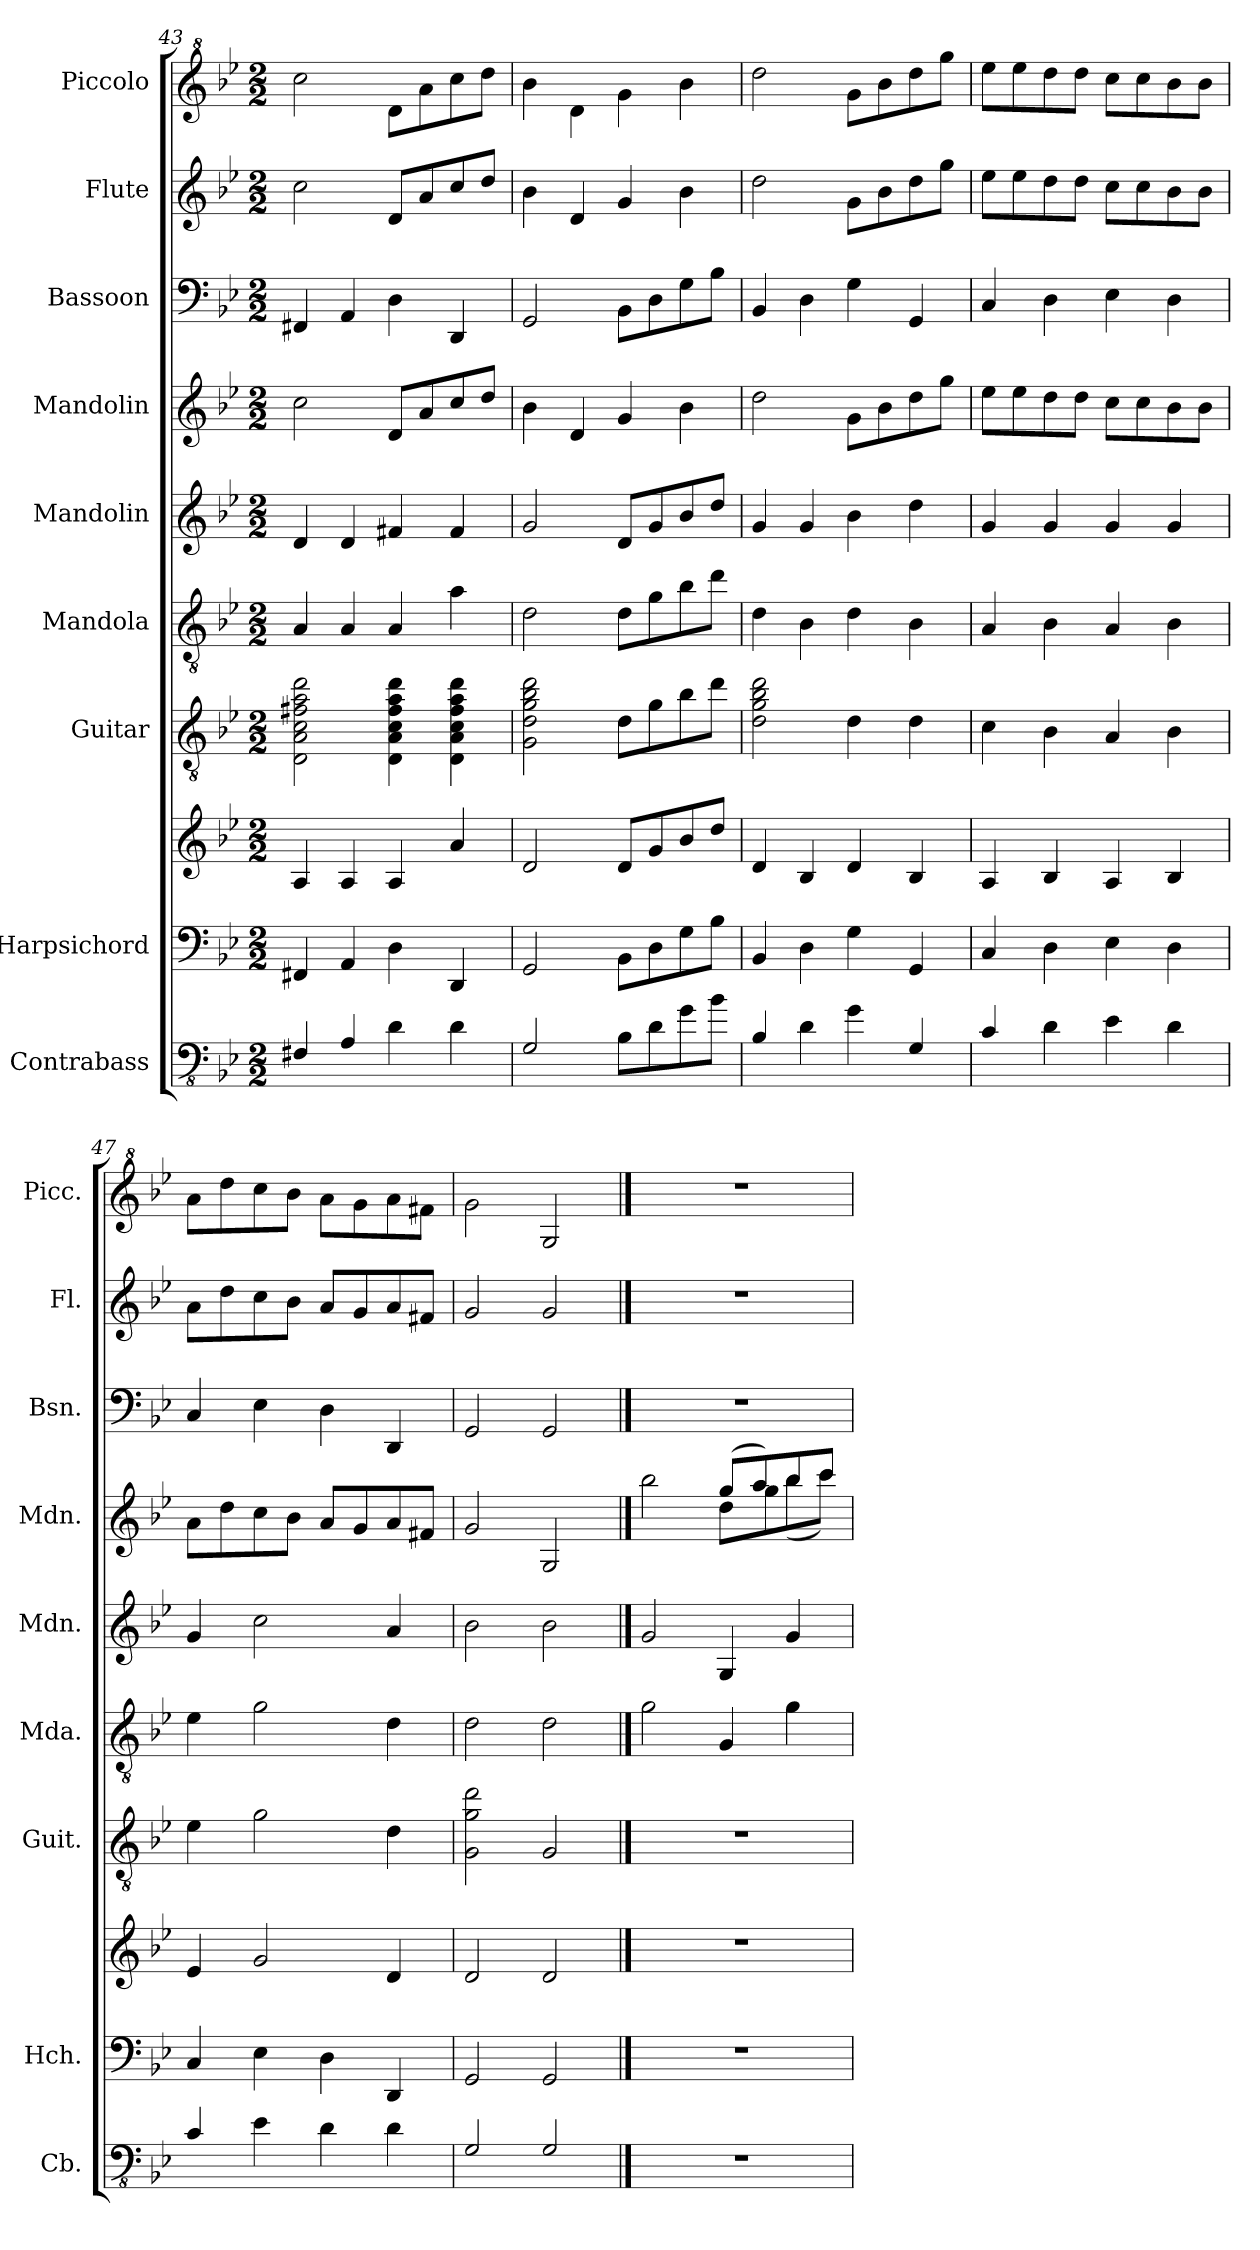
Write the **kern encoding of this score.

**kern	**kern	**kern	**kern	**kern	**kern	**kern	**kern	**kern	**kern
*part9	*part8	*part8	*part7	*part6	*part5	*part4	*part3	*part2	*part1
*staff10	*staff9	*staff8	*staff7	*staff6	*staff5	*staff4	*staff3	*staff2	*staff1
*I"Contrabass	*I"Harpsichord	*	*I"Guitar	*I"Mandola	*I"Mandolin	*I"Mandolin	*I"Bassoon	*I"Flute	*I"Piccolo
*I'Cb.	*I'Hch.	*	*I'Guit.	*I'Mda.	*I'Mdn.	*I'Mdn.	*I'Bsn.	*I'Fl.	*I'Picc.
*clefFv4	*clefF4	*clefG2	*clefGv2	*clefGv2	*clefG2	*clefG2	*clefF4	*clefG2	*clefG^2
*ITrd7c12	*	*	*	*	*	*	*	*	*ITrd-7c-12
*k[b-e-]	*k[b-e-]	*k[b-e-]	*k[b-e-]	*k[b-e-]	*k[b-e-]	*k[b-e-]	*k[b-e-]	*k[b-e-]	*k[b-e-]
*B-:	*B-:	*B-:	*B-:	*B-:	*B-:	*B-:	*B-:	*B-:	*B-:
*M2/2	*M2/2	*M2/2	*M2/2	*M2/2	*M2/2	*M2/2	*M2/2	*M2/2	*M2/2
=43	=43	=43	=43	=43	=43	=43	=43	=43	=43
4FFF#X/	4FF#X/	4A/	2D\ 2A\ 2c\ 2f#X\ 2a\ 2dd\	4A/	4d/	2cc\	4FF#X/	2cc\	2cccc\
4AAA/	4AA/	4A/	.	4A/	4d/	.	4AA/	.	.
4DD\	4D\	4A/	4D\ 4A\ 4c\ 4f#\ 4a\ 4dd\	4A/	4f#X/	8d/L	4D\	8d/L	8ddd\L
.	.	.	.	.	.	8a/	.	8a/	8aaa\
4DD\	4DD/	4a/	4D\ 4A\ 4c\ 4f#\ 4a\ 4dd\	4a\	4f#/	8cc/	4DD/	8cc/	8cccc\
.	.	.	.	.	.	8dd/J	.	8dd/J	8dddd\J
=44	=44	=44	=44	=44	=44	=44	=44	=44	=44
2GGG/	2GG/	2d/	2G\ 2d\ 2g\ 2b-\ 2dd\	2d\	2g/	4b-\	2GG/	4b-\	4bbb-\
.	.	.	.	.	.	4d/	.	4d/	4ddd\
8BBB-\L	8BB-\L	8d/L	8d\L	8d\L	8d/L	4g/	8BB-\L	4g/	4ggg\
8DD\	8D\	8g/	8g\	8g\	8g/	.	8D\	.	.
8GG\	8G\	8b-/	8b-\	8b-\	8b-/	4b-\	8G\	4b-\	4bbb-\
8BB-\J	8B-\J	8dd/J	8dd\J	8dd\J	8dd/J	.	8B-\J	.	.
!!LO:PB:g=z
=45	=45	=45	=45	=45	=45	=45	=45	=45	=45
4BBB-/	4BB-/	4d/	2d\ 2g\ 2b-\ 2dd\	4d\	4g/	2dd\	4BB-/	2dd\	2dddd\
4DD\	4D\	4B-/	.	4B-\	4g/	.	4D\	.	.
4GG\	4G\	4d/	4d\	4d\	4b-\	8g\L	4G\	8g\L	8ggg\L
.	.	.	.	.	.	8b-\	.	8b-\	8bbb-\
4GGG/	4GG/	4B-/	4d\	4B-\	4dd\	8dd\	4GG/	8dd\	8dddd\
.	.	.	.	.	.	8gg\J	.	8gg\J	8gggg\J
=46	=46	=46	=46	=46	=46	=46	=46	=46	=46
4CC/	4C/	4A/	4c\	4A/	4g/	8ee-\L	4C/	8ee-\L	8eeee-\L
.	.	.	.	.	.	8ee-\	.	8ee-\	8eeee-\
4DD\	4D\	4B-/	4B-\	4B-\	4g/	8dd\	4D\	8dd\	8dddd\
.	.	.	.	.	.	8dd\J	.	8dd\J	8dddd\J
4EE-\	4E-\	4A/	4A/	4A/	4g/	8cc\L	4E-\	8cc\L	8cccc\L
.	.	.	.	.	.	8cc\	.	8cc\	8cccc\
4DD\	4D\	4B-/	4B-\	4B-\	4g/	8b-\	4D\	8b-\	8bbb-\
.	.	.	.	.	.	8b-\J	.	8b-\J	8bbb-\J
=47	=47	=47	=47	=47	=47	=47	=47	=47	=47
4CC/	4C/	4e-/	4e-\	4e-\	4g/	8a\L	4C/	8a\L	8aaa\L
.	.	.	.	.	.	8dd\	.	8dd\	8dddd\
4EE-\	4E-\	2g/	2g\	2g\	2cc\	8cc\	4E-\	8cc\	8cccc\
.	.	.	.	.	.	8b-\J	.	8b-\J	8bbb-\J
4DD\	4D\	.	.	.	.	8a/L	4D\	8a/L	8aaa\L
.	.	.	.	.	.	8g/	.	8g/	8ggg\
4DD\	4DD/	4d/	4d\	4d\	4a/	8a/	4DD/	8a/	8aaa\
.	.	.	.	.	.	8f#X/J	.	8f#X/J	8fff#X\J
=48	=48	=48	=48	=48	=48	=48	=48	=48	=48
2GGG/	2GG/	2d/	2G\ 2g\ 2dd\	2d\	2b-\	2g/	2GG/	2g/	2ggg\
2GGG/	2GG/	2d/	2G/	2d\	2b-\	2G/	2GG/	2g/	2gg/
==49	==49	==49	==49	==49	==49	==49	==49	==49	==49
*	*	*	*	*	*	*^	*	*	*
1r	1r	1r	1r	2g\	2g/	2bb-\	2ryy	1r	1r	1r
.	.	.	.	4G/	4G/	(8gg/L	8dd\L	.	.	.
.	.	.	.	.	.	8aa/)	8gg\	.	.	.
.	.	.	.	4g\	4g/	8bb-/	(8bb-\	.	.	.
.	.	.	.	.	.	8ccc/J	8ccc\J)	.	.	.
*	*	*	*	*	*	*v	*v	*	*	*
=	=	=	=	=	=	=	=	=	=
*-	*-	*-	*-	*-	*-	*-	*-	*-	*-
